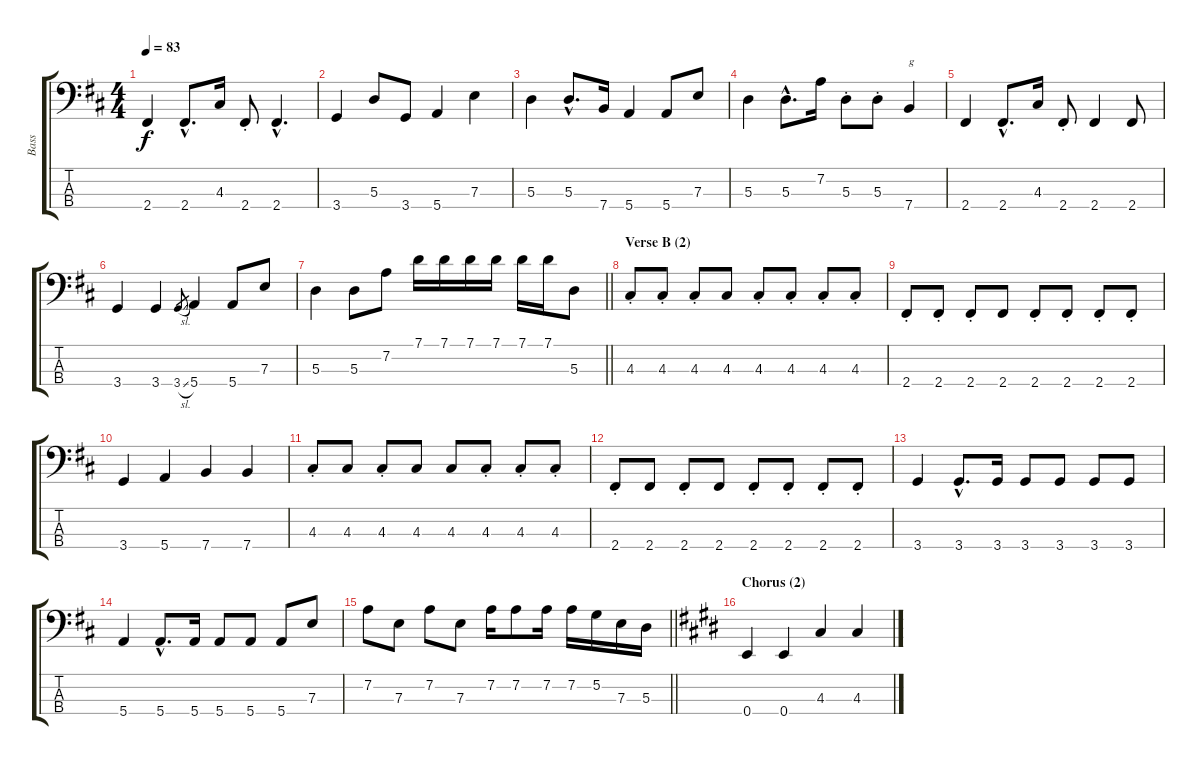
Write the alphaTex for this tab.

\track ("Bass" "Bass") {instrument electricbassfinger}
\staff {score tabs}
\tuning (G2 D2 A1 E1) {hide}
\ts (4 4)
\tempo 83
\clef f4
\ks d
2.4.4{dy f} 2.4{hac}.8{d} 4.3.16 2.4{st}.8 2.4{hac}.4{d} |
3.4.4 5.3.8 3.4.8 5.4.4 7.3.4 |
5.3.4 5.3{hac}.8{d} 7.4.16 5.4.4 5.4.8 7.3.8 |
5.3.4 5.3{hac}.8{d} 7.2.16 5.3{st}.8 5.3{st}.8 7.4.4{txt "g"} |
2.4.4 2.4{hac}.8{d} 4.3.16 2.4{st}.8 2.4.4 2.4.8 |
3.4.4 3.4.4 3.4{sl}.8{gr} 5.4.4 5.4.8 7.3.8 |
\barLineRight lightlight
5.3.4 5.3.8 7.2.8 7.1.16 7.1.16 7.1.16 7.1.16 7.1.16 7.1.16 5.3.8 |
\section ("" "Verse B (2)")
4.3{st}.8 4.3{st}.8 4.3{st}.8 4.3.8 4.3{st}.8 4.3{st}.8 4.3{st}.8 4.3{st}.8 |
2.4{st}.8 2.4{st}.8 2.4{st}.8 2.4.8 2.4{st}.8 2.4{st}.8 2.4{st}.8 2.4{st}.8 |
3.4.4 5.4.4 7.4.4 7.4.4 |
4.3{st}.8 4.3.8 4.3{st}.8 4.3.8 4.3.8 4.3{st}.8 4.3{st}.8 4.3{st}.8 |
2.4{st}.8 2.4.8 2.4{st}.8 2.4.8 2.4{st}.8 2.4{st}.8 2.4{st}.8 2.4{st}.8 |
3.4.4 3.4{hac}.8{d} 3.4.16 3.4.8 3.4.8 3.4.8 3.4.8 |
5.4.4 5.4{hac}.8{d} 5.4.16 5.4.8 5.4.8 5.4.8 7.3.8 |
\barLineRight lightlight
7.2.8 7.3.8 7.2.8 7.3.8 7.2.16 7.2.8 7.2.16 7.2.16 5.2.16 7.3.16 5.3.16 |
\section ("" "Chorus (2)")
\ks e
0.4.4 0.4.4 4.3.4 4.3.4
